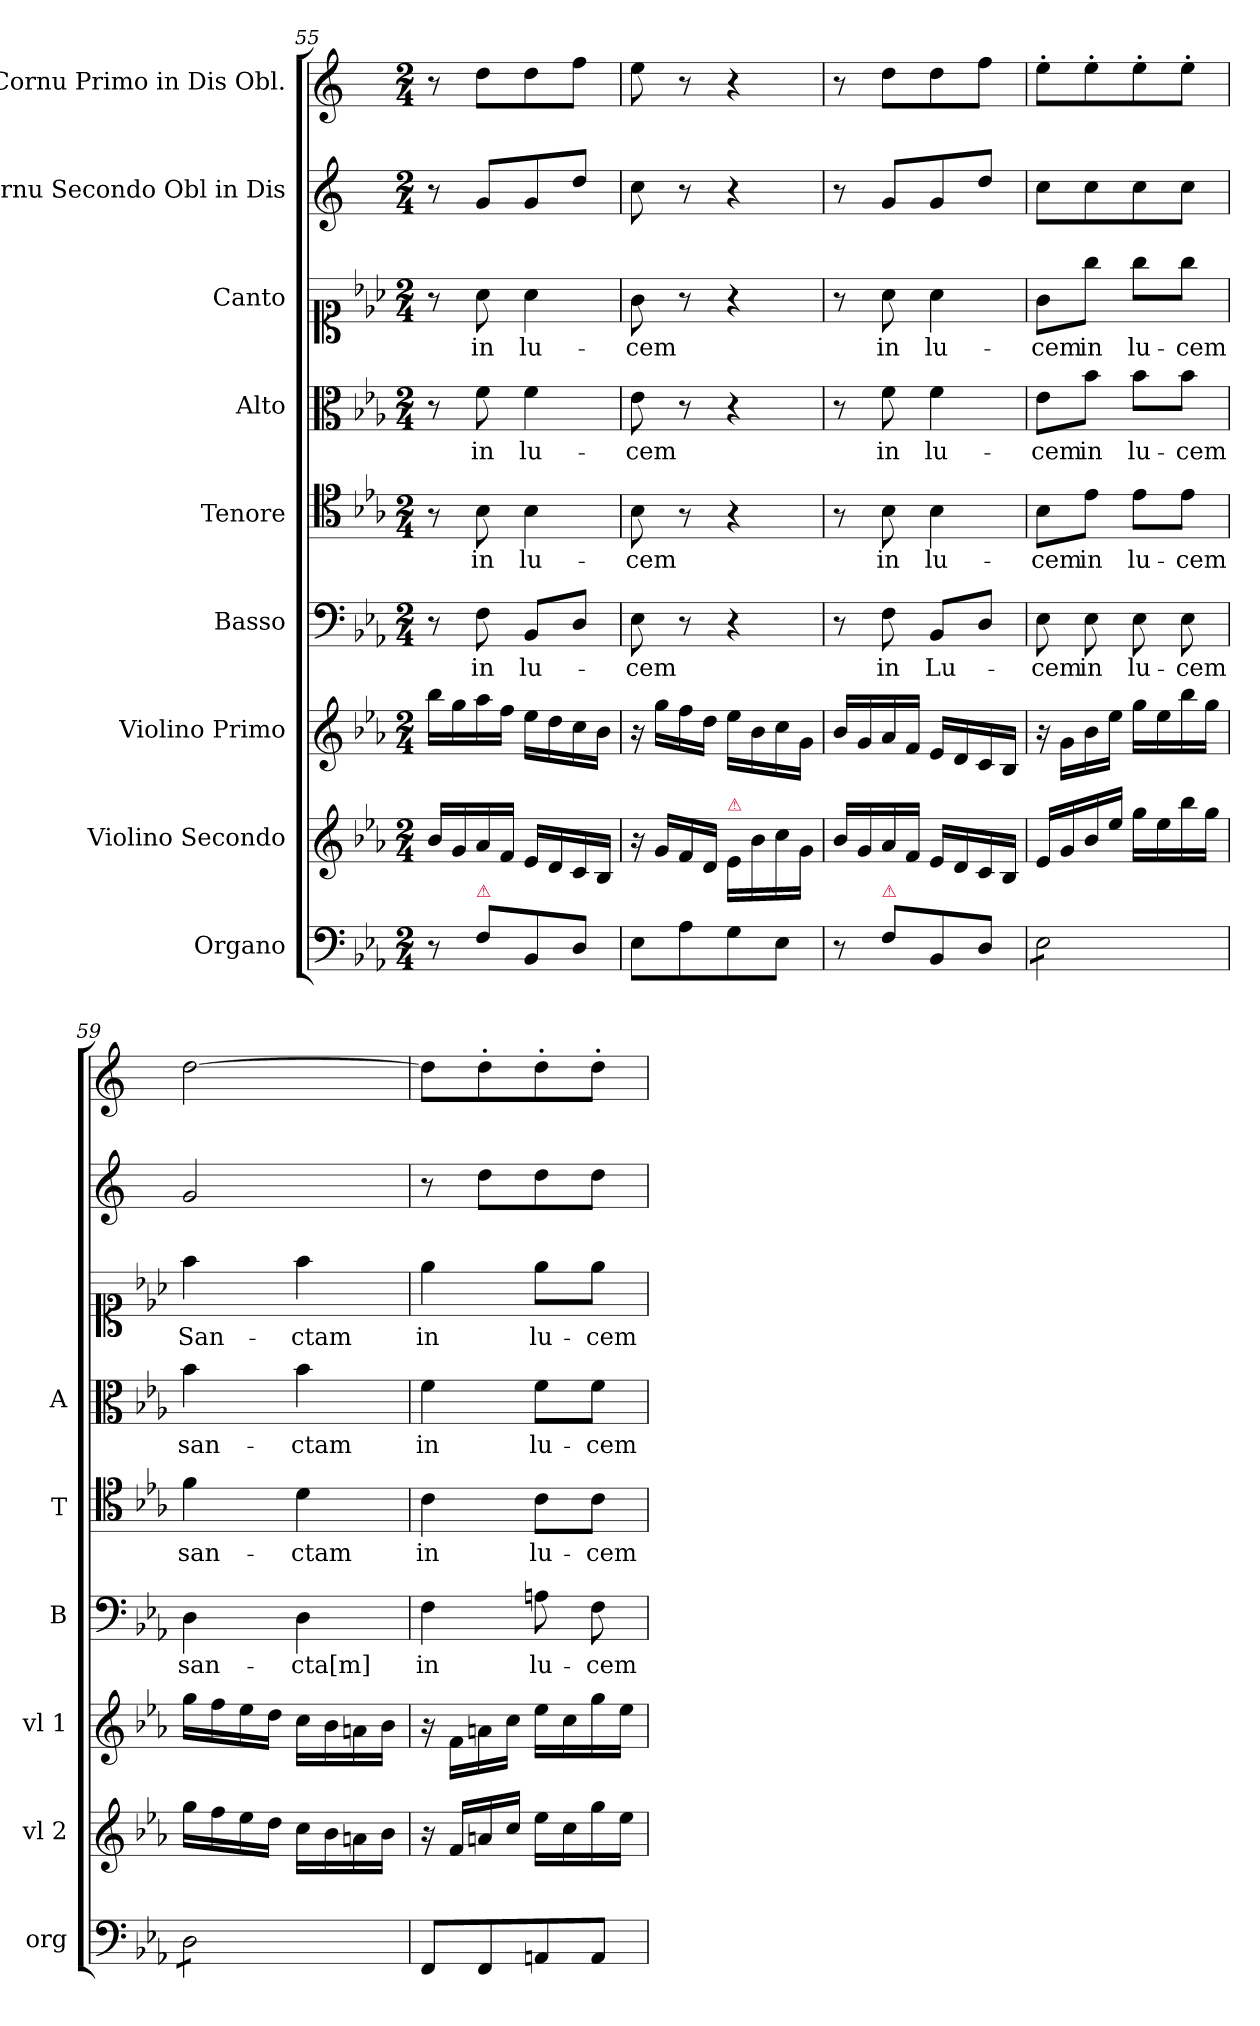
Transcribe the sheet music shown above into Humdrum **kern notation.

**kern	**kern	**kern	**kern	**text	**kern	**text	**kern	**text	**kern	**text	**kern	**kern
*part9	*part8	*part7	*part6	*part6	*part5	*part5	*part4	*part4	*part3	*part3	*part2	*part1
*staff9	*staff8	*staff7	*staff6	*staff6	*staff5	*staff5	*staff4	*staff4	*staff3	*staff3	*staff2	*staff1
*I"Organo	*I"Violino Secondo	*I"Violino Primo	*I"Basso	*	*I"Tenore	*	*I"Alto	*	*I"Canto	*	*I"Cornu Secondo Obl in Dis	*I"Cornu Primo in Dis Obl.
*I'org	*I'vl 2	*I'vl 1	*I'B	*	*I'T	*	*I'A	*	*	*	*	*
*clefF4	*clefG2	*clefG2	*clefF4	*	*clefC4	*	*clefC3	*	*clefC1	*	*clefG2	*clefG2
*	*	*	*	*	*	*	*	*	*	*	*ITrd5c9	*ITrd5c9
*k[b-e-a-]	*k[b-e-a-]	*k[b-e-a-]	*k[b-e-a-]	*	*k[b-e-a-]	*	*k[b-e-a-]	*	*k[b-e-a-]	*	*k[b-e-a-]	*k[b-e-a-]
*	*	*E-:	*E-:	*	*	*	*E-:	*	*E-:	*	*E-:	*E-:
*M2/4	*M2/4	*M2/4	*M2/4	*	*M2/4	*	*M2/4	*	*M2/4	*	*M2/4	*M2/4
=55	=55	=55	=55	=55	=55	=55	=55	=55	=55	=55	=55	=55
8r	16b-/LL	16bb-\LL	8r	.	8r	.	8r	.	8r	.	8r	8r
.	16g/	16gg\	.	.	.	.	.	.	.	.	.	.
!LO:TX:a:color=crimson:t=⚠	!	!	!	!	!	!	!	!	!	!	!	!
!	!	!	!	!LO:LY:i	!	!LO:LY:i	!	!	!	!	!	!
8F\L	16a-/	16aa-\	8F\	in	8B-\	in	8f\	in	8a-\	in	8B-/L	8f\L
.	16f/JJ	16ff\JJ	.	.	.	.	.	.	.	.	.	.
!	!	!	!	!LO:LY:i	!	!LO:LY:i	!	!	!	!	!	!
8BB-/	16e-/LL	16ee-\LL	8BB-/L	lu-	4B-\	lu-	4f\	lu-	4a-\	lu-	8B-/	8f\
.	16d/	16dd\	.	.	.	.	.	.	.	.	.	.
8D/J	16c/	16cc\	8D/J	.	.	.	.	.	.	.	8f\J	8a-\J
.	16B-/JJ	16b-\JJ	.	.	.	.	.	.	.	.	.	.
=56	=56	=56	=56	=56	=56	=56	=56	=56	=56	=56	=56	=56
!	!	!	!	!LO:LY:i	!	!LO:LY:i	!	!	!	!	!	!
8E-\L	16r	16r	8E-\	-cem	8B-\	-cem	8e-\	-cem	8g\	-cem	8e-\	8g\
.	16g/LL	16gg\LL	.	.	.	.	.	.	.	.	.	.
8A-\	16f/	16ff\	8r	.	8r	.	8r	.	8r	.	8r	8r
.	16d/JJ	16dd\JJ	.	.	.	.	.	.	.	.	.	.
!	!LO:TX:a:color=crimson:t=⚠	!	!	!	!	!	!	!	!	!	!	!
8G\	16e-/LL	16ee-\LL	4r	.	4r	.	4r	.	4r	.	4r	4r
.	16b-\	16b-\	.	.	.	.	.	.	.	.	.	.
8E-\J	16cc\	16cc\	.	.	.	.	.	.	.	.	.	.
.	16g\JJ	16g\JJ	.	.	.	.	.	.	.	.	.	.
=57	=57	=57	=57	=57	=57	=57	=57	=57	=57	=57	=57	=57
8r	16b-/LL	16b-/LL	8r	.	8r	.	8r	.	8r	.	8r	8r
.	16g/	16g/	.	.	.	.	.	.	.	.	.	.
!LO:TX:a:color=crimson:t=⚠	!	!	!	!	!	!	!	!	!	!	!	!
8F\L	16a-/	16a-/	8F\	in	8B-\	in	8f\	in	8a-\	in	8B-/L	8f\L
.	16f/JJ	16f/JJ	.	.	.	.	.	.	.	.	.	.
8BB-/	16e-/LL	16e-/LL	8BB-/L	Lu-	4B-\	lu-	4f\	lu-	4a-\	lu-	8B-/	8f\
.	16d/	16d/	.	.	.	.	.	.	.	.	.	.
8D/J	16c/	16c/	8D/J	.	.	.	.	.	.	.	8f\J	8a-\J
.	16B-/JJ	16B-/JJ	.	.	.	.	.	.	.	.	.	.
=58	=58	=58	=58	=58	=58	=58	=58	=58	=58	=58	=58	=58
*tremolo	*	*	*	*	*	*	*	*	*	*	*	*
8E-\L	16e-/LL	16r	8E-\	-cem	8B-\L	-cem	8e-\L	-cem	8g\L	-cem	8e-\L	8g'\L
.	16g/	16g\LL	.	.	.	.	.	.	.	.	.	.
8E-\	16b-/	16b-\	8E-\	in	8e-\J	in	8b-\J	in	8gg\J	in	8e-\	8g'\
.	16ee-/JJ	16ee-\JJ	.	.	.	.	.	.	.	.	.	.
8E-\	16gg\LL	16gg\LL	8E-\	lu-	8e-\L	lu-	8b-\L	lu-	8gg\L	lu-	8e-\	8g'\
.	16ee-\	16ee-\	.	.	.	.	.	.	.	.	.	.
8E-\J	16bb-\	16bb-\	8E-\	-cem	8e-\J	-cem	8b-\J	-cem	8gg\J	-cem	8e-\J	8g'\J
.	16gg\JJ	16gg\JJ	.	.	.	.	.	.	.	.	.	.
=59	=59	=59	=59	=59	=59	=59	=59	=59	=59	=59	=59	=59
8D\L	16gg\LL	16gg\LL	4D\	san-	4f\	san-	4b-\	san-	4ff\	San-	2B-/	[2f\
.	16ff\	16ff\	.	.	.	.	.	.	.	.	.	.
8D\	16ee-\	16ee-\	.	.	.	.	.	.	.	.	.	.
.	16dd\JJ	16dd\JJ	.	.	.	.	.	.	.	.	.	.
8D\	16cc\LL	16cc\LL	4D\	-cta[m]	4d\	-ctam	4b-\	-ctam	4ff\	-ctam	.	.
.	16b-\	16b-\	.	.	.	.	.	.	.	.	.	.
8D\J	16an\	16an\	.	.	.	.	.	.	.	.	.	.
*Xtremolo	*	*	*	*	*	*	*	*	*	*	*	*
.	16b-\JJ	16b-\JJ	.	.	.	.	.	.	.	.	.	.
=60	=60	=60	=60	=60	=60	=60	=60	=60	=60	=60	=60	=60
!	!	!	!	!	!	!	!	!	!	!LO:LY:i	!	!
8FF/L	16r	16r	4F\	in	4c\	in	4f\	in	4ee-\	in	8r	8f\L]
.	16f/LL	16f\LL	.	.	.	.	.	.	.	.	.	.
8FF/	16an/	16an\	.	.	.	.	.	.	.	.	8f\L	8f'\
.	16cc/JJ	16cc\JJ	.	.	.	.	.	.	.	.	.	.
!	!	!	!	!	!	!	!	!	!	!LO:LY:i	!	!
8AAn/	16ee-\LL	16ee-\LL	8An\	lu-	8c\L	lu-	8f\L	lu-	8ee-\L	lu-	8f\	8f'\
.	16cc\	16cc\	.	.	.	.	.	.	.	.	.	.
!	!	!	!	!	!	!	!	!	!	!LO:LY:i	!	!
8AA/J	16gg\	16gg\	8F\	-cem	8c\J	-cem	8f\J	-cem	8ee-\J	-cem	8f\J	8f'\J
.	16ee-\JJ	16ee-\JJ	.	.	.	.	.	.	.	.	.	.
=	=	=	=	=	=	=	=	=	=	=	=	=
*-	*-	*-	*-	*-	*-	*-	*-	*-	*-	*-	*-	*-
